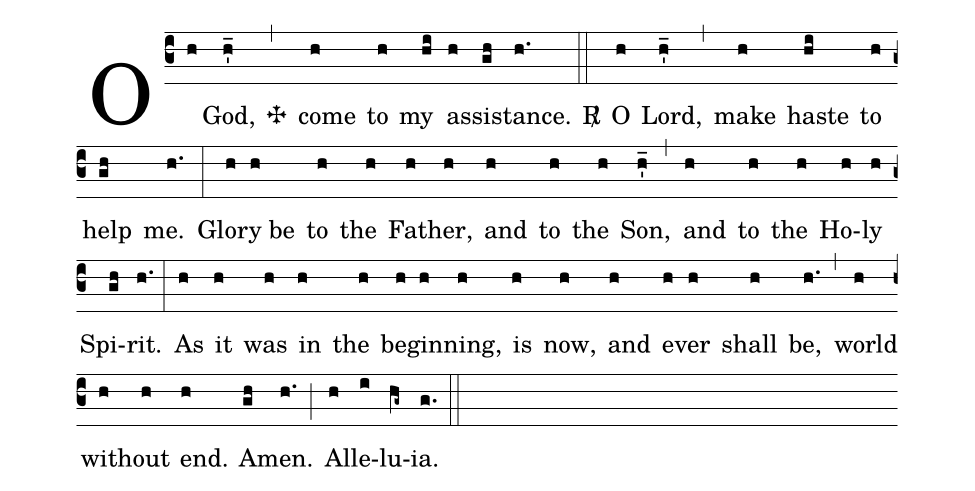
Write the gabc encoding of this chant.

%%
(c3) O(h) God,(h_') <v>\grealtcross</v>(,) come(h) to(h) my(hi) as(h)sis(gh)tance.(h.) <sp>R/</sp>(::) O(h) Lord,(h_') (,) make(h) haste(hi) to(h) help(gh) me.(h.) (:) Glo(h)ry be(h) to(h) the(h) Fa(h)ther,(h) and(h) to(h) the(h) Son,(h_') (,) and(h) to(h) the(h) Ho(h)ly(h) Spi(gh)rit.(h.) (:) As(h) it(h) was(h) in(h) the(h) be(h)gin(h)ning,(h) is(h) now,(h) and(h) e(h)ver(h) shall(h) be,(h.) (,) world(h) with(h)out(h) end.(h) A(gh)men.(h.) (;) Al(h)le(i)lu(hg~)ia.(g.) (::)
